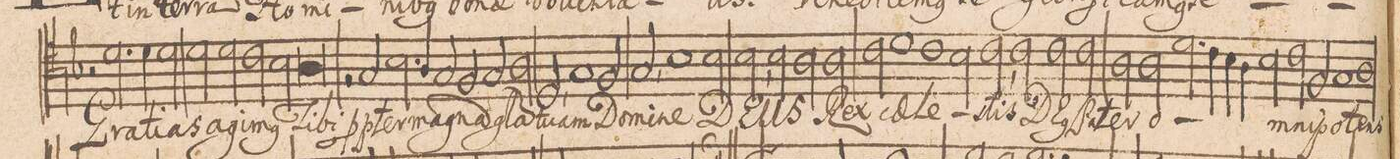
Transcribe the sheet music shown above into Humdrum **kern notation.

**kern	**text
*I"TENOR.	*
*clefC4	*
*k[b-]	*
*met(C|)	*
*M2/1	*
2r	.
2.d\	Gra-
=18-	=18-
4d\	-ti-
2d\	-as
2d\	a-
2d\	-gi-
=19-	=19-
2c\	-m(us)
2B-\	Ti-
*col	*
0A	-bi
*Xcol	*
=20-	=20-
2rF	.
2G/	p(ro)-
=21-	=21-
2.B-\	-pter
4A/	.
2G/	ma-
2F/	-gna(m)
=22-	=22-
2G/	gl(o-
2A\	-ri)-
2D,</	-a(m)
1G	Do-
=23-	=23-
2F/	-mi-
2G,</	-ne
1B-	DE-
=24-	=24-
2B-\	.
2B-,<\	-US
2B-\	Rex
=25-	=25-
2A\	coe-
2A\	-le-
2c\	.
1d	.
=26-	=26-
1c	.
2B-\	.
=27-	=27-
2c,<\	-stis
2c\	DE-
2c\	-(us)
2c\	Pa-
=28-	=28-
2A\	-ter
2A\	o-
2.d\	.
4c\	.
=29-	=29-
4B-\	.
4A\	.
2B-\	-mni-
2c\	.
2F/	-po-
=30-	=30-
1G	.
1A	-tens
=31-	=31-
*-	*-
